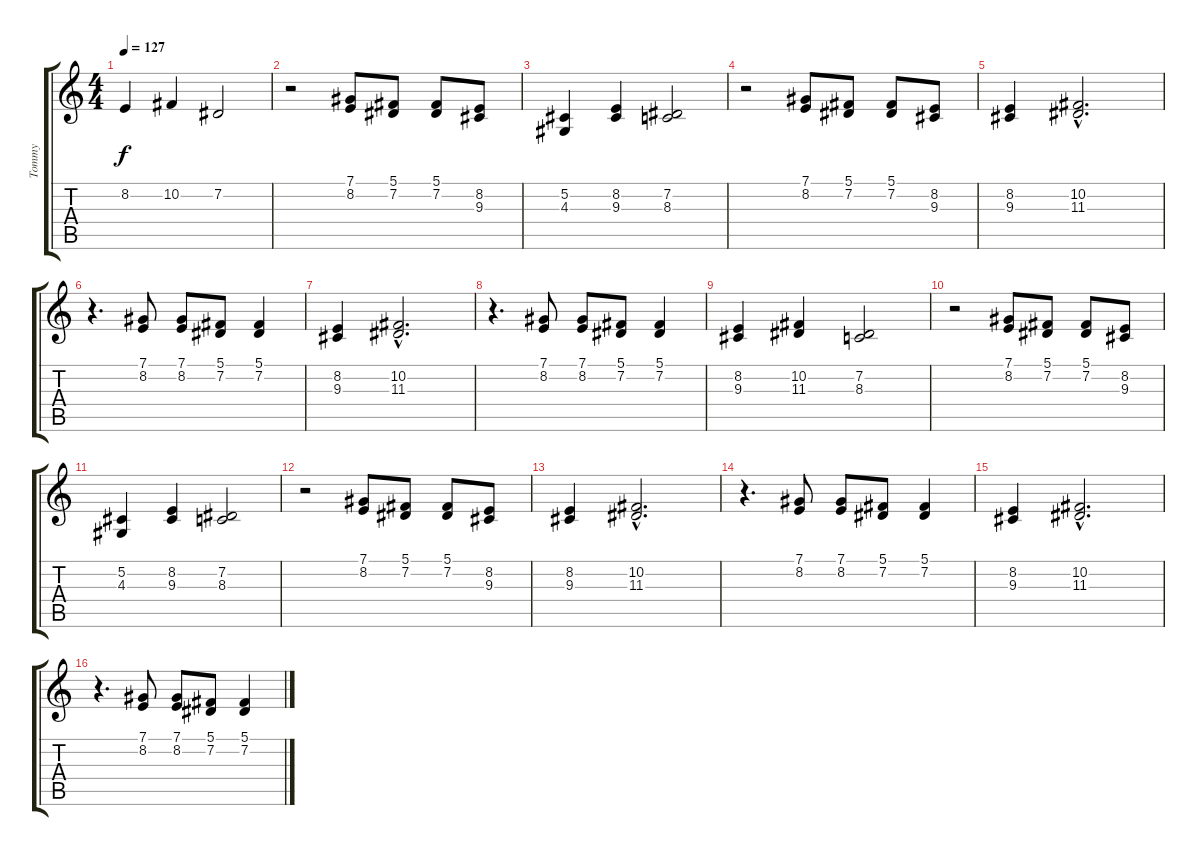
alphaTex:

\track ("Tommy" "Tommy") {instrument harpsichord}
\staff {score tabs}
\tuning (Db4 Ab3 E3 B2 Gb2 B1) {hide}
\ts (4 4)
\tempo 127
\clef g2
\ks c
8.2.4{dy f} 10.2.4 7.2.2 |
\section ("" "")
r.2 (7.1 8.2).8 (5.1 7.2).8 (5.1 7.2).8 (8.2 9.3).8 |
(5.2 4.3).4 (8.2 9.3).4 (7.2 8.3).2 |
r.2 (7.1 8.2).8 (5.1 7.2).8 (5.1 7.2).8 (8.2 9.3).8 |
(8.2 9.3).4 (10.2{hac} 11.3{hac}).2{d} |
r.4{d} (7.1 8.2).8 (7.1 8.2).8 (5.1 7.2).8 (5.1 7.2).4 |
(8.2 9.3).4 (10.2{hac} 11.3{hac}).2{d} |
r.4{d} (7.1 8.2).8 (7.1 8.2).8 (5.1 7.2).8 (5.1 7.2).4 |
(8.2 9.3).4 (10.2 11.3).4 (7.2 8.3).2 |
r.2 (7.1 8.2).8 (5.1 7.2).8 (5.1 7.2).8 (8.2 9.3).8 |
(5.2 4.3).4 (8.2 9.3).4 (7.2 8.3).2 |
r.2 (7.1 8.2).8 (5.1 7.2).8 (5.1 7.2).8 (8.2 9.3).8 |
(8.2 9.3).4 (10.2{hac} 11.3{hac}).2{d} |
r.4{d} (7.1 8.2).8 (7.1 8.2).8 (5.1 7.2).8 (5.1 7.2).4 |
(8.2 9.3).4 (10.2{hac} 11.3{hac}).2{d} |
r.4{d} (7.1 8.2).8 (7.1 8.2).8 (5.1 7.2).8 (5.1 7.2).4
